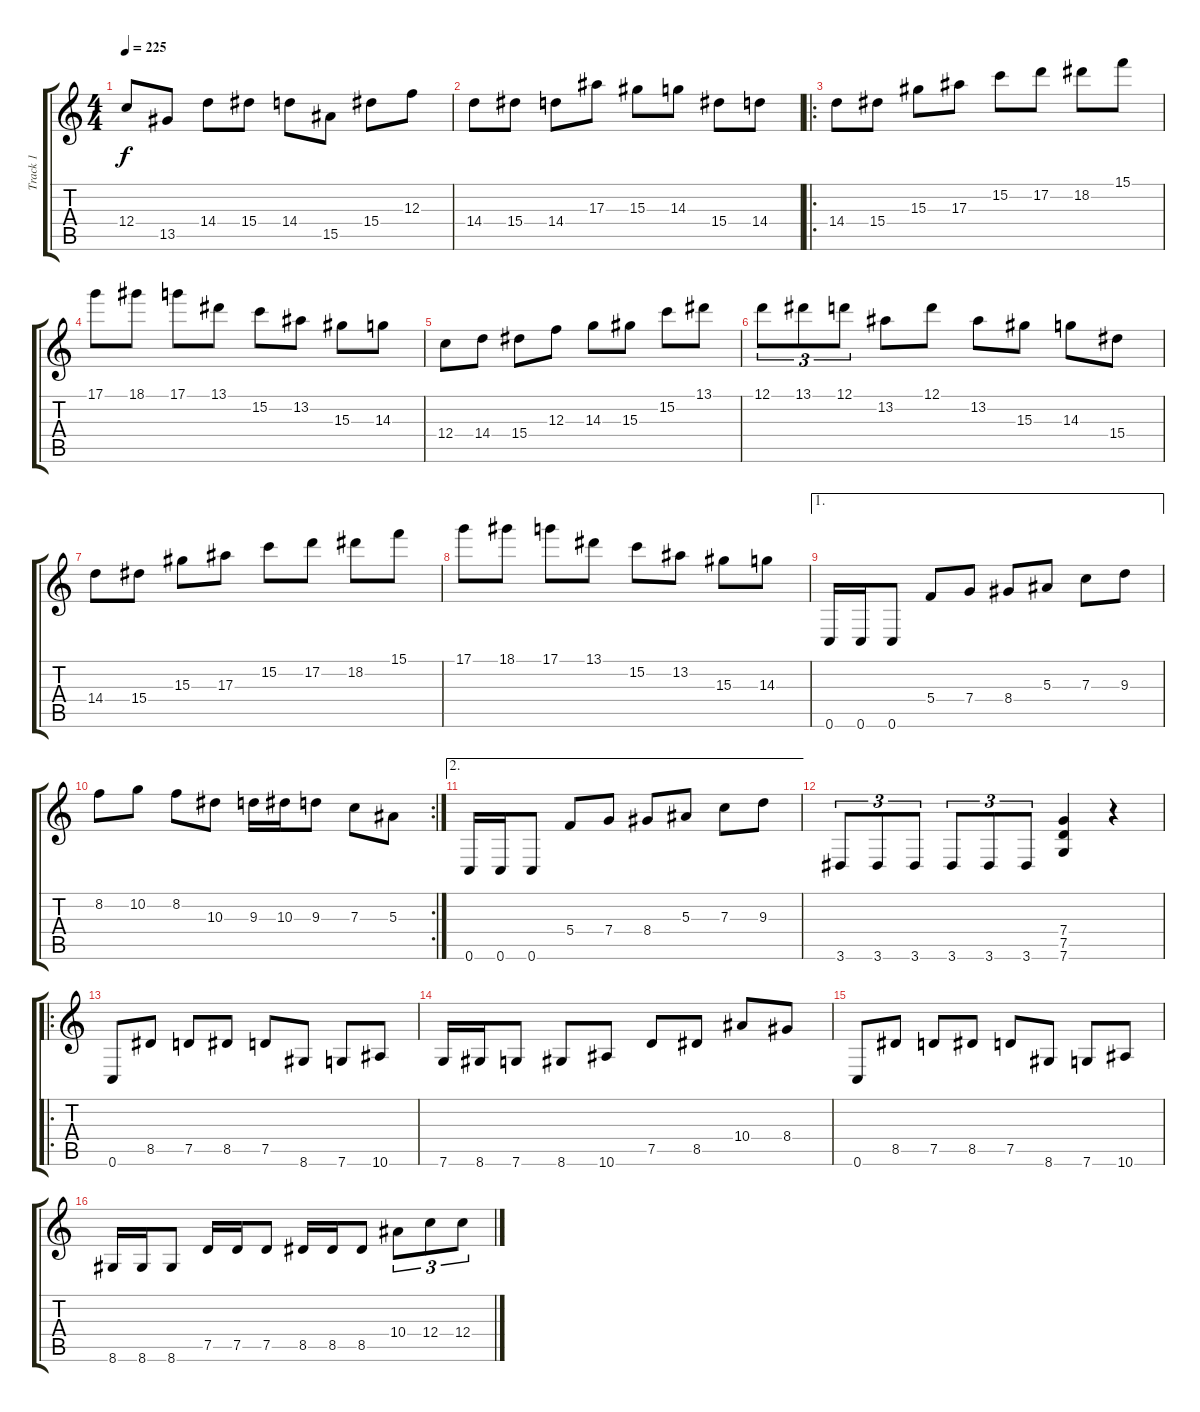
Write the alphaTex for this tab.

\track ("Track 1" "Track 1") {instrument distortionguitar}
\staff {score tabs}
\tuning (D4 A3 F3 C3 G2 C2) {hide}
\ts (4 4)
\tempo 225
\clef g2
\ks c
12.4.8{dy f} 13.5.8 14.4.8 15.4.8 14.4.8 15.5.8 15.4.8 12.3.8 |
14.4.8 15.4.8 14.4.8 17.3.8 15.3.8 14.3.8 15.4.8 14.4.8 |
\ro
14.4.8 15.4.8 15.3.8 17.3.8 15.2.8 17.2.8 18.2.8 15.1.8 |
17.1.8 18.1.8 17.1.8 13.1.8 15.2.8 13.2.8 15.3.8 14.3.8 |
12.4.8 14.4.8 15.4.8 12.3.8 14.3.8 15.3.8 15.2.8 13.1.8 |
12.1.8{tu (3 2)} 13.1.8{tu (3 2)} 12.1.8{tu (3 2)} 13.2.8 12.1.8 13.2.8 15.3.8 14.3.8 15.4.8 |
14.4.8 15.4.8 15.3.8 17.3.8 15.2.8 17.2.8 18.2.8 15.1.8 |
17.1.8 18.1.8 17.1.8 13.1.8 15.2.8 13.2.8 15.3.8 14.3.8 |
\ae 1
0.6.16 0.6.16 0.6.8 5.4.8 7.4.8 8.4.8 5.3.8 7.3.8 9.3.8 |
\rc 2
8.2.8 10.2.8 8.2.8 10.3.8 9.3.16 10.3.16 9.3.8 7.3.8 5.3.8 |
\ae 2
0.6.16 0.6.16 0.6.8 5.4.8 7.4.8 8.4.8 5.3.8 7.3.8 9.3.8 |
3.6.8{tu (3 2)} 3.6.8{tu (3 2)} 3.6.8{tu (3 2)} 3.6.8{tu (3 2)} 3.6.8{tu (3 2)} 3.6.8{tu (3 2)} (7.4 7.5 7.6).4 r.4 |
\ro
0.6.8 8.5.8 7.5.8 8.5.8 7.5.8 8.6.8 7.6.8 10.6.8 |
7.6.16 8.6.16 7.6.8 8.6.8 10.6.8 7.5.8 8.5.8 10.4.8 8.4.8 |
0.6.8 8.5.8 7.5.8 8.5.8 7.5.8 8.6.8 7.6.8 10.6.8 |
8.6.16 8.6.16 8.6.8 7.5.16 7.5.16 7.5.8 8.5.16 8.5.16 8.5.8 10.4.8{tu (3 2)} 12.4.8{tu (3 2)} 12.4.8{tu (3 2)}
